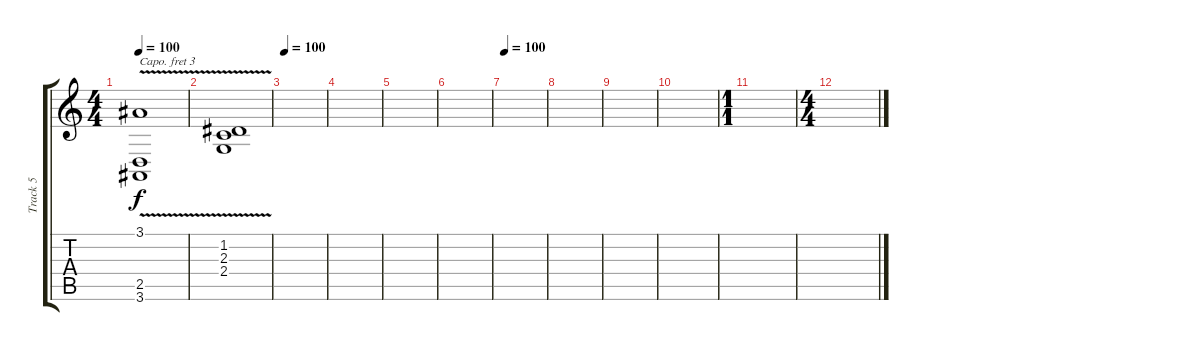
\track ("Track 5" "Track 5") {instrument choiraahs}
\staff {score tabs}
\capo 3
\tuning (E4 B3 G3 D3 A2 E2) {hide}
\ts (4 4)
\tempo 100
\clef g2
\ks c
(3.1{v} 2.5 3.6).1{dy f} |
(1.2 2.3 2.4{v}).1 |
\tempo 100
|
|
|
|
\tempo 100
|
|
|
|
\ts (1 1)
|
\ts (4 4)
